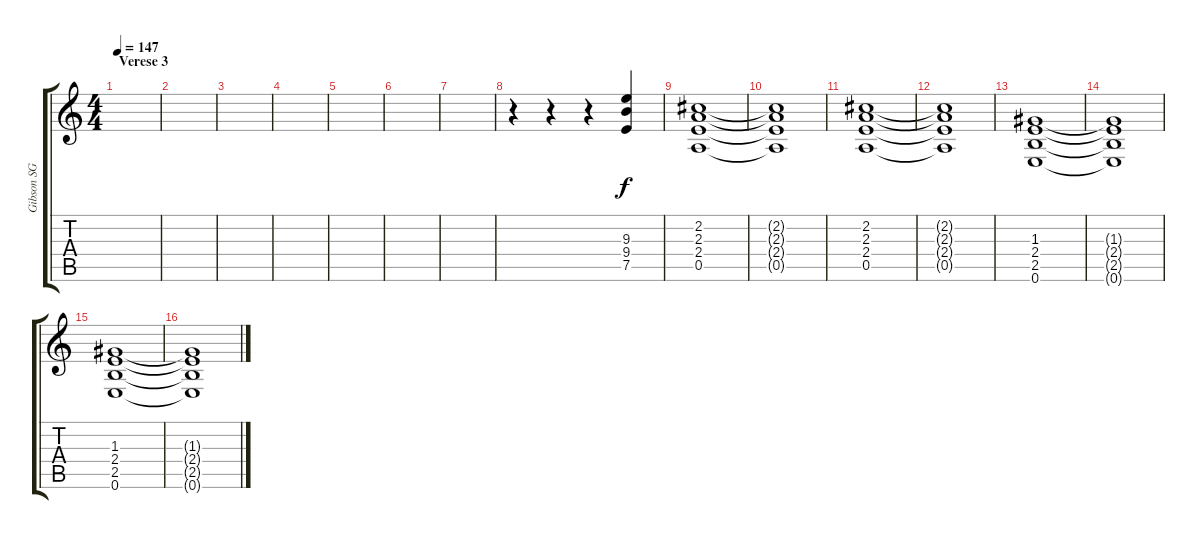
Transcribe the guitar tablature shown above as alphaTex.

\track ("Gibson SG" "Gibson SG") {instrument distortionguitar}
\staff {score tabs}
\tuning (E4 B3 G3 D3 A2 E2) {hide}
\ts (4 4)
\section ("" "Verese 3")
\tempo 147
\clef g2
\ks c
|
|
|
|
|
|
|
r.4 r.4 r.4 (9.3 9.4 7.5).4 |
(2.2 2.3 2.4 0.5).1 |
(2.2{t} 2.3{t} 2.4{t} 0.5{t}).1 |
(2.2 2.3 2.4 0.5).1 |
(2.2{t} 2.3{t} 2.4{t} 0.5{t}).1 |
(1.3 2.4 2.5 0.6).1 |
(1.3{t} 2.4{t} 2.5{t} 0.6{t}).1 |
(1.3 2.4 2.5 0.6).1 |
(1.3{t} 2.4{t} 2.5{t} 0.6{t}).1
